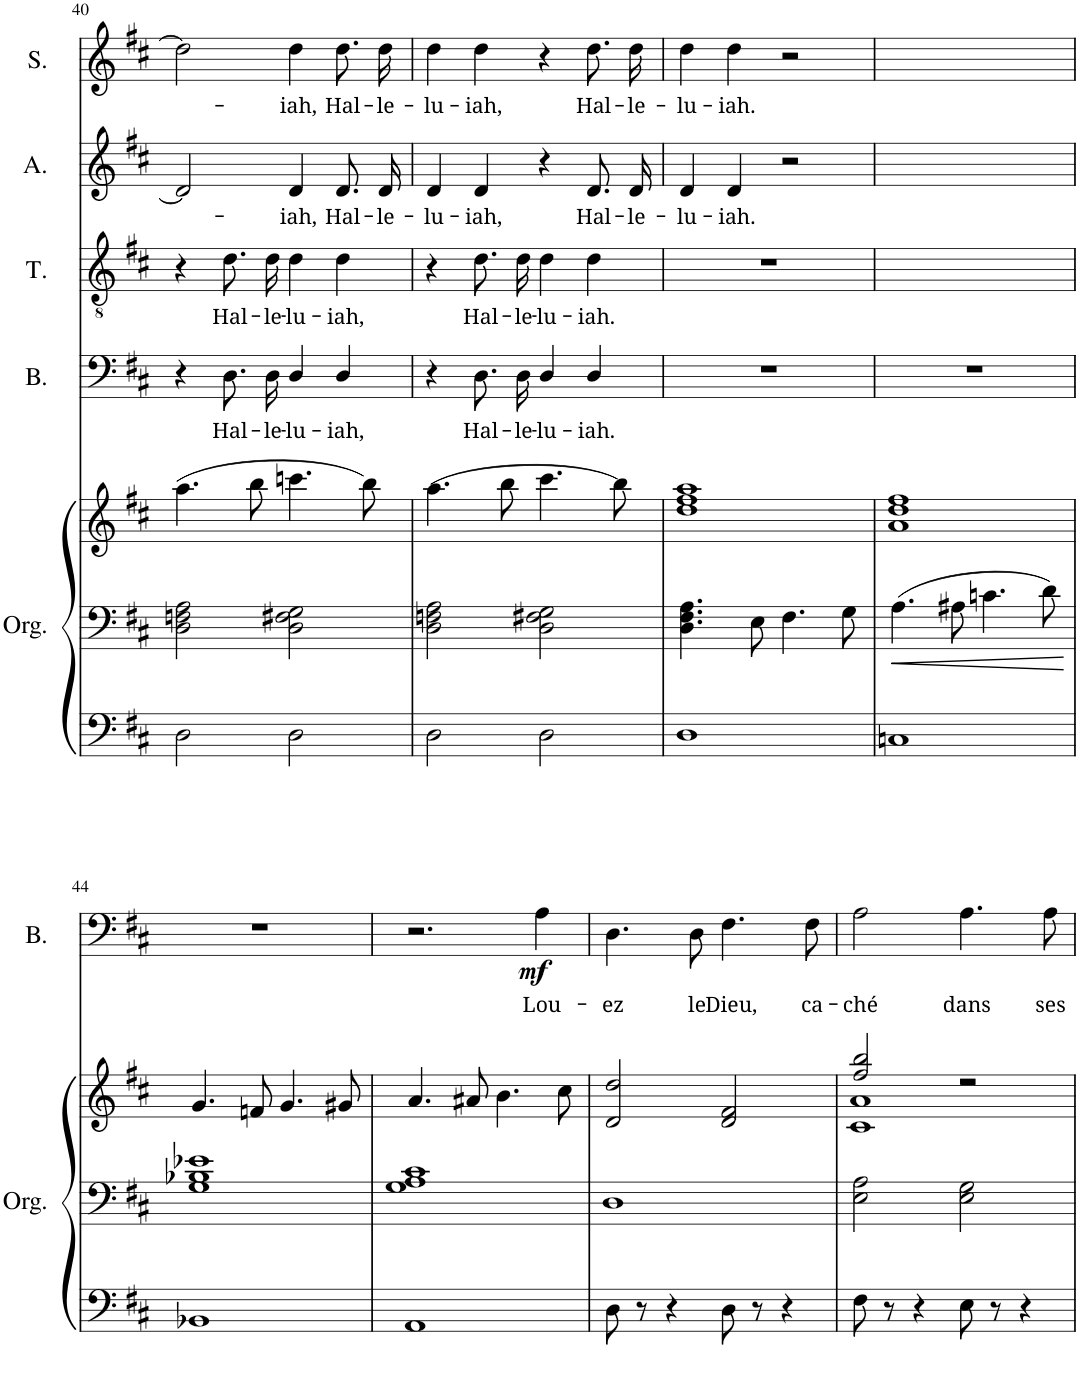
**kern	**kern	**kern	**kern	**text	**dynam	**kern	**text	**kern	**text	**kern	**text
*part5	*part5	*part5	*part4	*part4	*part4	*part3	*part3	*part2	*part2	*part1	*part1
*staff7	*staff6	*staff5	*staff4	*staff4	*staff4	*staff3	*staff3	*staff2	*staff2	*staff1	*staff1
*I"Orgue	*	*	*I"Bass	*	*	*I"Ténor	*	*I"Alto	*	*I"Soprano	*
*I'Org.	*	*	*I'B.	*	*	*I'T.	*	*I'A.	*	*I'S.	*
!!LO:PB:g=z
*clefF4	*clefF4	*clefG2	*clefF4	*	*	*clefGv2	*	*clefG2	*	*clefG2	*
*k[f#c#]	*k[f#c#]	*k[f#c#]	*k[f#c#]	*	*	*k[f#c#]	*	*k[f#c#]	*	*k[f#c#]	*
*M2/2	*M2/2	*M2/2	*M2/2	*	*	*M2/2	*	*M2/2	*	*M2/2	*
=40	=40	=40	=40	=40	=40	=40	=40	=40	=40	=40	=40
2D\	2D\ 2Fn\ 2A\	(4.aa\	4r	.	.	4r	.	2d/]	.	2dd\]	.
!	!	!	!	!LO:LY:b	!	!	!LO:LY:b	!	!	!	!
.	.	.	8.D\L	Hal-	.	8.d\L	Hal-	.	.	.	.
.	.	8bb\	.	.	.	.	.	.	.	.	.
!	!	!	!	!LO:LY:b	!	!	!LO:LY:b	!	!	!	!
.	.	.	16D\Jk	-le-	.	16d\Jk	-le-	.	.	.	.
!	!	!	!	!LO:LY:b	!	!	!LO:LY:b	!	!LO:LY:b	!	!LO:LY:b
2D\	2D\ 2F#X\ 2G\	4.cccn\	4D/	-lu-	.	4d\	-lu-	4d/	-iah,	4dd\	-iah,
!	!	!	!	!LO:LY:b	!	!	!LO:LY:b	!	!LO:LY:b	!	!LO:LY:b
.	.	.	4D/	-iah,	.	4d\	-iah,	8.d/L	Hal-	8.dd\L	Hal-
.	.	8bb\)	.	.	.	.	.	.	.	.	.
!	!	!	!	!	!	!	!	!	!LO:LY:b	!	!LO:LY:b
.	.	.	.	.	.	.	.	16d/Jk	-le-	16dd\Jk	-le-
=41	=41	=41	=41	=41	=41	=41	=41	=41	=41	=41	=41
!	!	!	!	!	!	!	!	!	!LO:LY:b	!	!LO:LY:b
2D\	2D\ 2Fn\ 2A\	(4.aa\	4r	.	.	4r	.	4d/	-lu-	4dd\	-lu-
!	!	!	!	!LO:LY:b	!	!	!LO:LY:b	!	!LO:LY:b	!	!LO:LY:b
.	.	.	8.D\L	Hal-	.	8.d\L	Hal-	4d/	-iah,	4dd\	-iah,
.	.	8bb\	.	.	.	.	.	.	.	.	.
!	!	!	!	!LO:LY:b	!	!	!LO:LY:b	!	!	!	!
.	.	.	16D\Jk	-le-	.	16d\Jk	-le-	.	.	.	.
!	!	!	!	!LO:LY:b	!	!	!LO:LY:b	!	!	!	!
2D\	2D\ 2F#X\ 2G\	4.ccc#\	4D/	-lu-	.	4d\	-lu-	4r	.	4r	.
!	!	!	!	!LO:LY:b	!	!	!LO:LY:b	!	!LO:LY:b	!	!LO:LY:b
.	.	.	4D/	-iah.	.	4d\	-iah.	8.d/L	Hal-	8.dd\L	Hal-
.	.	8bb\)	.	.	.	.	.	.	.	.	.
!	!	!	!	!	!	!	!	!	!LO:LY:b	!	!LO:LY:b
.	.	.	.	.	.	.	.	16d/Jk	-le-	16dd\Jk	-le-
=42	=42	=42	=42	=42	=42	=42	=42	=42	=42	=42	=42
*	*	*	*^	*	*	*	*	*	*	*	*
!	!	!	!	!	!	!	!	!	!	!LO:LY:b	!	!LO:LY:b
1D	4.D\ 4.F#\ 4.A\	1dd 1ff# 1aa	1r	1ryy	.	.	1r	.	4d/	-lu-	4dd\	-lu-
!	!	!	!	!	!	!	!	!	!	!LO:LY:b	!	!LO:LY:b
.	.	.	.	.	.	.	.	.	4d/	-iah.	4dd\	-iah.
.	8E\	.	.	.	.	.	.	.	.	.	.	.
.	4.F#\	.	.	.	.	.	.	.	2r	.	2r	.
.	8G\	.	.	.	.	.	.	.	.	.	.	.
=43	=43	=43	=43	=43	=43	=43	=43	=43	=43	=43	=43	=43
1Cn	4.A\	1a 1dd 1ff#	1r	1ryy	.	.	1ryy	.	1ryy	.	1ryy	.
.	8A#X\	.	.	.	.	.	.	.	.	.	.	.
.	4.cn\	.	.	.	.	.	.	.	.	.	.	.
.	8d\	.	.	.	.	.	.	.	.	.	.	.
*	*	*	*v	*v	*	*	*	*	*	*	*	*
!!LO:LB:g=z
=44	=44	=44	=44	=44	=44	=44	=44	=44	=44	=44	=44
1BB-X	1G 1B-X 1e-X	4.g/	1r	.	.	1r	.	1r	.	1r	.
.	.	8fn/	.	.	.	.	.	.	.	.	.
.	.	4.g/	.	.	.	.	.	.	.	.	.
.	.	8g#X/	.	.	.	.	.	.	.	.	.
=45	=45	=45	=45	=45	=45	=45	=45	=45	=45	=45	=45
1AA	1G 1A 1c#	4.a/	2.r	.	.	1r	.	1r	.	1r	.
.	.	8a#X/	.	.	.	.	.	.	.	.	.
.	.	4.b\	.	.	.	.	.	.	.	.	.
!	!	!	!	!LO:LY:b	!LO:DY:b	!	!	!	!	!	!
.	.	.	4A\	Lou-	mf	.	.	.	.	.	.
.	.	8cc#\	.	.	.	.	.	.	.	.	.
=46	=46	=46	=46	=46	=46	=46	=46	=46	=46	=46	=46
!	!	!	!	!LO:LY:b	!	!	!	!	!	!	!
8D\	1D	2d/ 2dd/	4.D\	-ez	.	1r	.	1r	.	1r	.
8r	.	.	.	.	.	.	.	.	.	.	.
4r	.	.	.	.	.	.	.	.	.	.	.
!	!	!	!	!LO:LY:b	!	!	!	!	!	!	!
.	.	.	8D\	le	.	.	.	.	.	.	.
!	!	!	!	!LO:LY:b	!	!	!	!	!	!	!
8D\	.	2d/ 2f#/	4.F#\	Dieu,	.	.	.	.	.	.	.
8r	.	.	.	.	.	.	.	.	.	.	.
4r	.	.	.	.	.	.	.	.	.	.	.
!	!	!	!	!LO:LY:b	!	!	!	!	!	!	!
.	.	.	8F#\	ca-	.	.	.	.	.	.	.
=47	=47	=47	=47	=47	=47	=47	=47	=47	=47	=47	=47
*	*	*^	*	*	*	*	*	*	*	*	*
!	!	!	!	!	!LO:LY:b	!	!	!	!	!	!	!
8F#\	2E\ 2A\	2ff#/ 2bb/	1c# 1a	2A\	-ché	.	1r	.	1r	.	1r	.
8r	.	.	.	.	.	.	.	.	.	.	.	.
4r	.	.	.	.	.	.	.	.	.	.	.	.
!	!	!	!	!	!LO:LY:b	!	!	!	!	!	!	!
8E\	2E\ 2G\	2r	.	4.A\	dans	.	.	.	.	.	.	.
8r	.	.	.	.	.	.	.	.	.	.	.	.
4r	.	.	.	.	.	.	.	.	.	.	.	.
!	!	!	!	!	!LO:LY:b	!	!	!	!	!	!	!
.	.	.	.	8A\	ses	.	.	.	.	.	.	.
*	*	*v	*v	*	*	*	*	*	*	*	*	*
=	=	=	=	=	=	=	=	=	=	=	=
*-	*-	*-	*-	*-	*-	*-	*-	*-	*-	*-	*-
